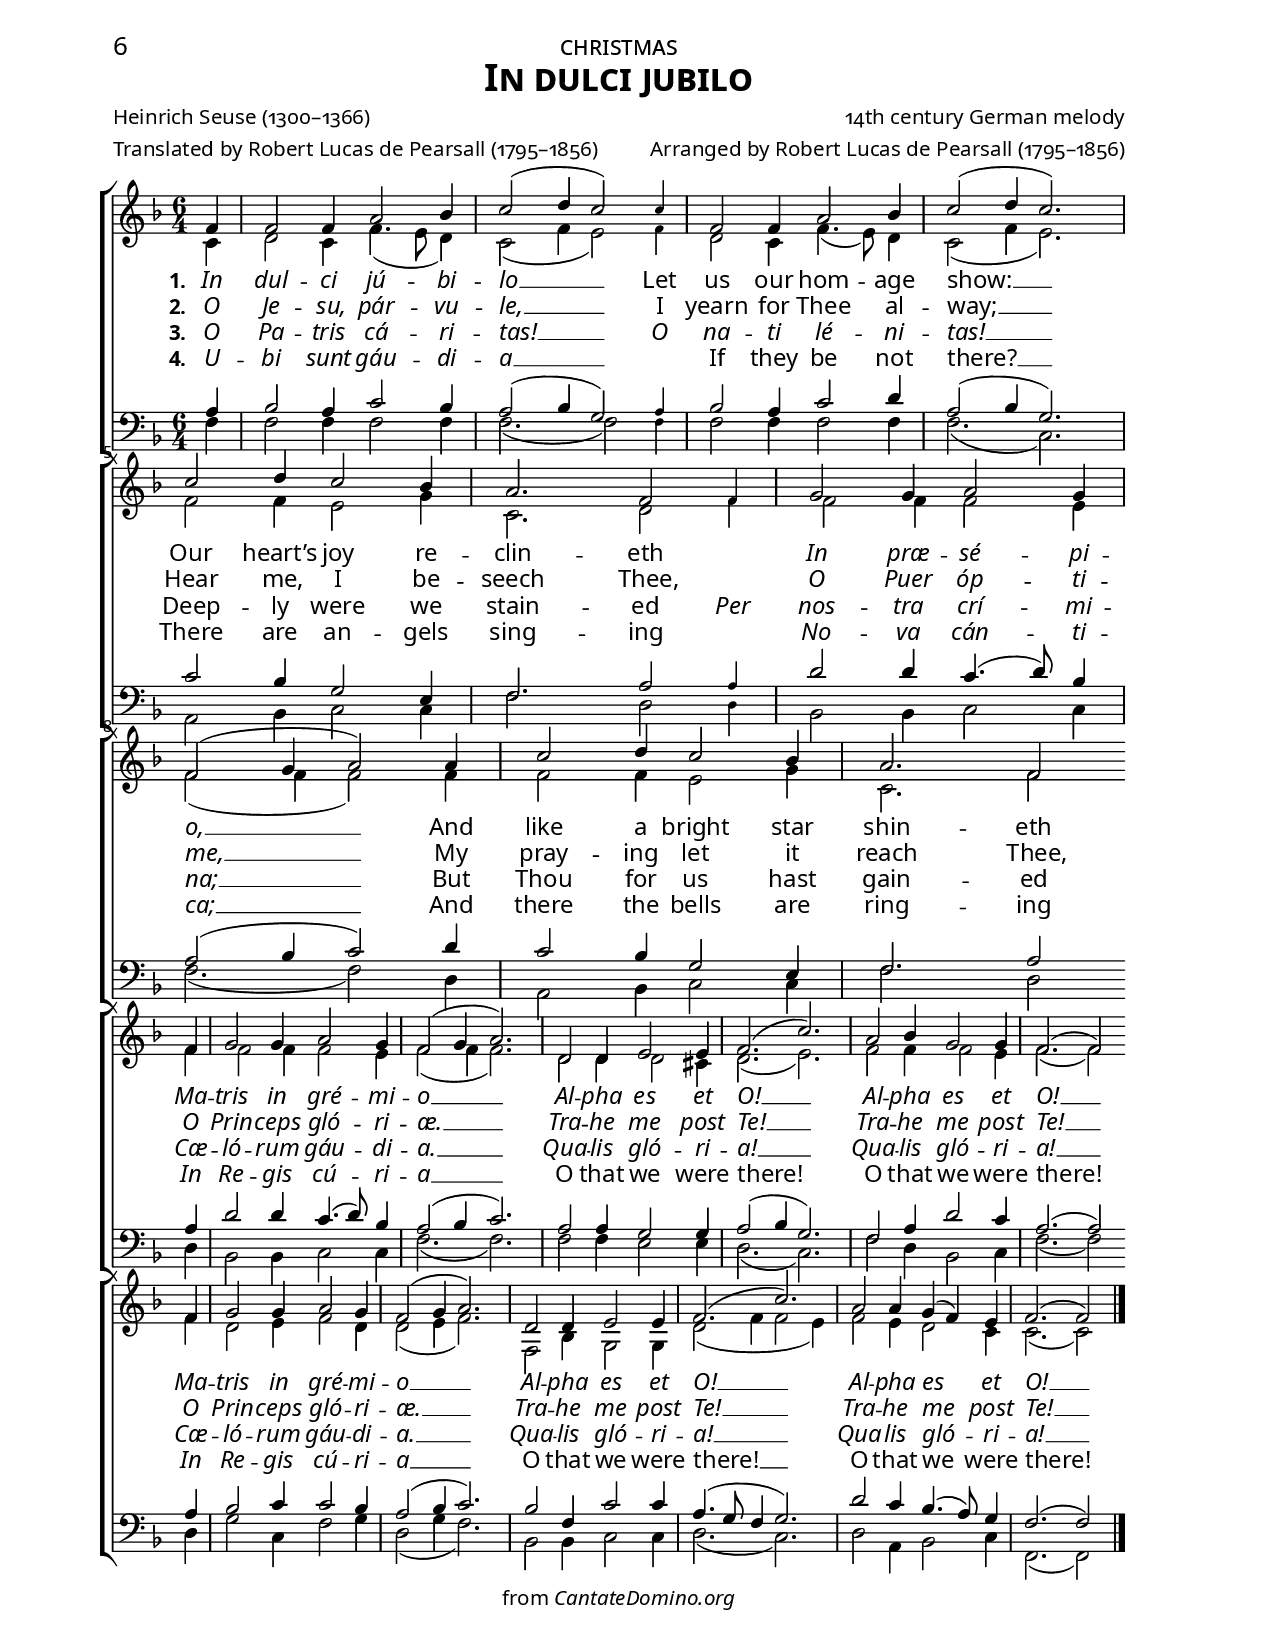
\version "2.14.2"
\include "util.ly"
\header {
  title = \markup{\override #'(font-name . "Garamond Premier Pro Semibold"){ \abs-fontsize #18 \smallCapsOldStyle"In dulci jubilo"}}
  poet = \markup\oldStyleNum"Heinrich Seuse (1300–1366)"
  meter = \markup\oldStyleNum"Translated by Robert Lucas de Pearsall (1795–1856)"
  composer = \markup\oldStyleNum"14th century German melody"
  arranger = \markup\oldStyleNum"Arranged by Robert Lucas de Pearsall (1795–1856)"
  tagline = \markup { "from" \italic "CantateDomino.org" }
}
\paper {
  %print-all-headers = ##t
  paper-height = 11\in
  paper-width = 8.5\in
  indent = 0\in
  %system-system-spacing = #'((basic-distance . 10) (padding . 0))
  system-system-spacing =
    #'((basic-distance . 0)
       (minimum-distance . 0)
       (padding . -5)
       (stretchability . 100))
  ragged-last-bottom = ##f
  ragged-bottom = ##f
  two-sided = ##t
  inner-margin = 1\in
  outer-margin = 0.75\in
  top-margin = 0.26\in
  bottom-margin = 0.25\in
  first-page-number = #006
  print-first-page-number = ##t
  headerLine = \markup{\override #'(font-name . "Garamond Premier Pro") \smallCapsOldStyle"christmas"}
  oddHeaderMarkup = \markup\fill-line{
     \override #'(font-name . "Garamond Premier Pro")\abs-fontsize #12.5
     \combine 
        \fill-line{"" \on-the-fly #print-page-number-check-first
        \oldStylePageNum""
        }
        \fill-line{\headerLine}
  }
  evenHeaderMarkup = \markup {
     \override #'(font-name . "Garamond Premier Pro")\abs-fontsize #12.5
     \combine
        \on-the-fly #print-page-number-check-first
        \oldStylePageNum""
        \fill-line{\headerLine}
  }
}
#(set-global-staff-size 18) \paper{ #(define fonts (make-pango-font-tree "Garamond Premier Pro" "Garamond Premier Pro" "Garamond Premier Pro" (/ 18 20))) }
global = {
  \key f \major
  \time 6/4
}

sopMusic = \relative c' {
  \partial 4 f4 |
  f2 f4 a2 bes4 |
  c2( d4 c2) \teeny c4 \normalsize |
  f,2 f4 a2 bes4 |
  c2( d4 c2.) | \break

  c2 d4 c2 bes4 |
  a2. f2 \teeny f4 \normalsize |
  g2 g4 a2 g4 |
  f2( g4 a2) a4 |
  c2 d4 c2 bes4 |
  a2. f2 \bar""\break f4 |

  g2 g4 a2 g4 |
  f2( g4 a2.) |
  d,2 d4 e2 e4 |
  f2.( c'2.) |
  a2 bes4 g2 g4 |
  f2.( f2) \bar""\break f4 |
  
  g2 g4 a2 g4 |
  f2( g4 a2.) |
  d,2 d4 e2 e4 |
  f2.( c'2.) |
  a2 a4 g4( f) e4 |
  \partial 4*5 f2.( f2) \bar "|."

}
sopWords = \lyricmode {
  
}

altoMusic = \relative c' {
  \partial 4 c4 |
  d2 c4 f4.( e8 d4) |
  c2( f4 e2) \teeny f4 \normalsize |
  d2 c4 f4.( e8) d4 |
  c2( f4 e2.) |

  f2 f4 e2 g4 |
  c,2. d2 \teeny f4 \normalsize |
  f2 f4 f2 e4 |
  f2( f4 f2) f4 |
  f2 f4 e2 g4 |
  c,2. f2 f4 |

  f2 f4 f2 e4 |
  f2( f4 f2.) |
  d2 d4 d2 cis4 |
  d2.( e2.) |
  f2 f4 f2 e4 |
  f2.( f2) f4 |

  d2 e4 f2 d4 |
  d2( e4 f2.) |
  f,2 bes4 g2 g4 |
  d'2( f4 f2 e4) |
  f2 e4 d2 c4 |
  \partial 4*5 c2.( c2)

}
altoWords = \lyricmode {
  \dropLyricsV
  \set stanza = #"1. "
  \markup\italic In \markup\italic dul -- \markup\italic ci \markup\italic jú -- \markup\italic bi -- \markup\italic lo __ Let us our hom -- age show: __
  Our heart’s joy re -- clin -- eth "" \markup\italic In \markup\italic præ -- \markup\italic sé -- \markup\italic pi -- \markup\italic o, __
  And like a bright star shin -- eth
  \markup\italic Ma -- \markup\italic tris \markup\italic in \markup\italic gré -- \markup\italic mi -- \markup\italic o __
  \markup\italic Al -- \markup\italic pha \markup\italic es \markup\italic et \markup\italic O! __
  \markup\italic Al -- \markup\italic pha \markup\italic es \markup\italic et \markup\italic O! __

  \markup\italic Ma -- \markup\italic tris \markup\italic in \markup\italic gré -- \markup\italic mi -- \markup\italic o __
  \markup\italic Al -- \markup\italic pha \markup\italic es \markup\italic et \markup\italic O! __
  \markup\italic Al -- \markup\italic pha \markup\italic es \markup\italic et \markup\italic O! __
}
altoWordsII = \lyricmode {
  \dropLyricsV
  \set stanza = #"2. "
  \markup\italic O \markup\italic Je -- \markup\italic su, \markup\italic pár -- \markup\italic vu -- \markup\italic le, __
  I yearn for Thee al -- way; __
  Hear me, I be -- seech Thee, ""
  \markup\italic O \markup\italic Puer \markup\italic óp -- \markup\italic ti -- \markup\italic me, __
  My pray -- ing let it reach Thee,
  \markup\italic O \markup\italic Prin -- \markup\italic ceps \markup\italic gló -- \markup\italic ri -- \markup\italic æ. __
  \markup\italic Tra -- \markup\italic he \markup\italic me \markup\italic post \markup\italic Te! __
  \markup\italic Tra -- \markup\italic he \markup\italic me \markup\italic post \markup\italic Te! __
  \markup\italic O \markup\italic Prin -- \markup\italic ceps \markup\italic gló -- \markup\italic ri -- \markup\italic æ. __
  \markup\italic Tra -- \markup\italic he \markup\italic me \markup\italic post \markup\italic Te! __
  \markup\italic Tra -- \markup\italic he \markup\italic me \markup\italic post \markup\italic Te! __
}
altoWordsIII = \lyricmode {
  \dropLyricsV
  \set stanza = #"3. "
  \markup\italic O \markup\italic Pa -- \markup\italic tris \markup\italic cá -- \markup\italic ri -- \markup\italic tas! __
  \markup\italic O \markup\italic na -- \markup\italic ti \markup\italic lé -- \markup\italic ni -- \markup\italic tas! __
  Deep -- ly were we stain -- ed
  \markup\italic Per \markup\italic nos -- \markup\italic tra \markup\italic crí -- \markup\italic mi -- \markup\italic na; __
  But Thou for us hast gain -- ed
  \markup\italic Cæ -- \markup\italic ló -- \markup\italic rum \markup\italic gáu -- \markup\italic di -- \markup\italic a. __
    \markup\italic Qua -- \markup\italic lis \markup\italic gló -- \markup\italic ri -- \markup\italic a! __
    \markup\italic Qua -- \markup\italic lis \markup\italic gló -- \markup\italic ri -- \markup\italic a! __
  \markup\italic Cæ -- \markup\italic ló -- \markup\italic rum \markup\italic gáu -- \markup\italic di -- \markup\italic a. __
    \markup\italic Qua -- \markup\italic lis \markup\italic gló -- \markup\italic ri -- \markup\italic a! __
    \markup\italic Qua -- \markup\italic lis \markup\italic gló -- \markup\italic ri -- \markup\italic a! __
}
altoWordsIV = \lyricmode {
  \dropLyricsV
  \set stanza = #"4. "
  \markup\italic U -- \markup\italic bi \markup\italic sunt \markup\italic gáu -- \markup\italic di -- \markup\italic a __
  "" If they be not there? __
  There are an -- gels sing -- ing ""
  \markup\italic No -- \markup\italic va \markup\italic cán -- \markup\italic ti -- \markup\italic ca; __
  And there the bells are ring -- ing
  \markup\italic In \markup\italic Re -- \markup\italic gis \markup\italic cú -- \markup\italic ri -- \markup\italic a __
  O that we were there! O that we were there!
  \markup\italic In \markup\italic Re -- \markup\italic gis \markup\italic cú -- \markup\italic ri -- \markup\italic a __
  O that we were there! __ O that we were there!
}

tenorMusic = \relative c' {
  \partial 4 a4 |
  bes2 a4 c2 bes4 |
  a2( bes4 g2) \teeny a4 \normalsize |
  bes2 a4 c2 d4 |
  a2( bes4 g2.) |

  c2 bes4 g2 e4 |
  f2. a2 \teeny a4 \normalsize |
  d2 d4 c4.( d8) bes4 |
  a2( bes4 c2) d4 |
  c2 bes4 g2 e4 |
  f2. a2 a4 |

  d2 d4 c4.( d8) bes4 |
  a2( bes4 c2.) |
  a2 a4 g2 g4 |
  a2( bes4 g2.) |
  f2 a4 d2 c4 |
  a2.( a2) a4 |

  bes2 c4 c2 bes4 |
  a2( bes4 c2.) |
  bes2 f4 c'2 c4 |
  a4.( g8 f4 g2.) |
  d'2 c4 bes4.( a8) g4 |
  \partial 4*5 f2.( f2)
}
tenorWords = \lyricmode {

}

bassMusic = \relative c {
  \partial 4 f4 |
  f2 f4 f2 f4 |
  f2.( f2) \teeny f4 \normalsize |
  f2 f4 f2 f4 |
  f2.( c2.) |

  a2 bes4 c2 c4 |
  f2. d2 \teeny d4 \normalsize |
  bes2 bes4 c2 c4 |
  f2.( f2) d4 |
  a2 bes4 c2 c4 |
  f2. d2 d4 |

  bes2 bes4 c2 c4 |
  f2.( f2.) |
  f2 f4 e2 e4 |
  d2.( c2.) |
  f2 d4 bes2 c4 |
  f2.( f2) d4 |

  g2 c,4 f2 g4 |
  d2( g4 f2.) |
  bes,2 bes4 c2 c4 |
  d2.( c2.) |
  d2 a4 bes2 c4 |
  \partial 4*5 f,2.( f2)

}
bassWords = \lyricmode {

}

\score {
  <<
   \new ChoirStaff <<
%    \new Lyrics = sopranos \with { \override VerticalAxisGroup #'nonstaff-relatedstaff-spacing = #'((basic-distance . 1)) }
    \new Staff = women <<
      \new Voice = "sopranos" { \voiceOne << \global \sopMusic >> }
      \new Voice = "altos" { \voiceTwo << \global \altoMusic >> }
    >>
    \new Lyrics \with { alignAboveContext = #"women" \override VerticalAxisGroup #'nonstaff-relatedstaff-spacing = #'((basic-distance . 1))} \lyricsto "sopranos" \sopWords
    \new Lyrics = "altosIV"  \with { alignBelowContext = #"women" } \lyricsto "sopranos" \altoWordsIV
    \new Lyrics = "altosIII"  \with { alignBelowContext = #"women" } \lyricsto "sopranos" \altoWordsIII
    \new Lyrics = "altosII"  \with { alignBelowContext = #"women" } \lyricsto "sopranos" \altoWordsII
    \new Lyrics = "altos"  \with { alignBelowContext = #"women" \override VerticalAxisGroup #'nonstaff-relatedstaff-spacing = #'((basic-distance . 1))} \lyricsto "sopranos" \altoWords
   \new Staff = men <<
      \clef bass
      \new Voice = "tenors" { \voiceOne << \global \tenorMusic >> }
      \new Voice = "basses" { \voiceTwo << \global \bassMusic >> }
    >>
    \new Lyrics \with { alignAboveContext = #"men" \override VerticalAxisGroup #'nonstaff-relatedstaff-spacing = #'((basic-distance . 1)) } \lyricsto "tenors" \tenorWords
    \new Lyrics \with { alignBelowContext = #"men" \override VerticalAxisGroup #'nonstaff-relatedstaff-spacing = #'((basic-distance . 1)) } \lyricsto "basses" \bassWords
  >>
%    \new PianoStaff << \new Staff { \new Voice { \pianoRH } } \new Staff { \clef "bass" \pianoLH } >>
  >>
  \layout {
  \context {
    \Lyrics
    \override LyricText #'font-size = #1.3
  }
    \context {
      \Score
      \override SpacingSpanner #'base-shortest-duration = #(ly:make-moment 1 2)
      \override SpacingSpanner #'common-shortest-duration = #(ly:make-moment 1 2)
    }
    \context {
      % Remove all empty staves
      % \Staff \RemoveEmptyStaves \override VerticalAxisGroup #'remove-first = ##t
    }
    \context {
      \Lyrics
      \override LyricText #'X-offset = #center-on-word
    }
  }
}

